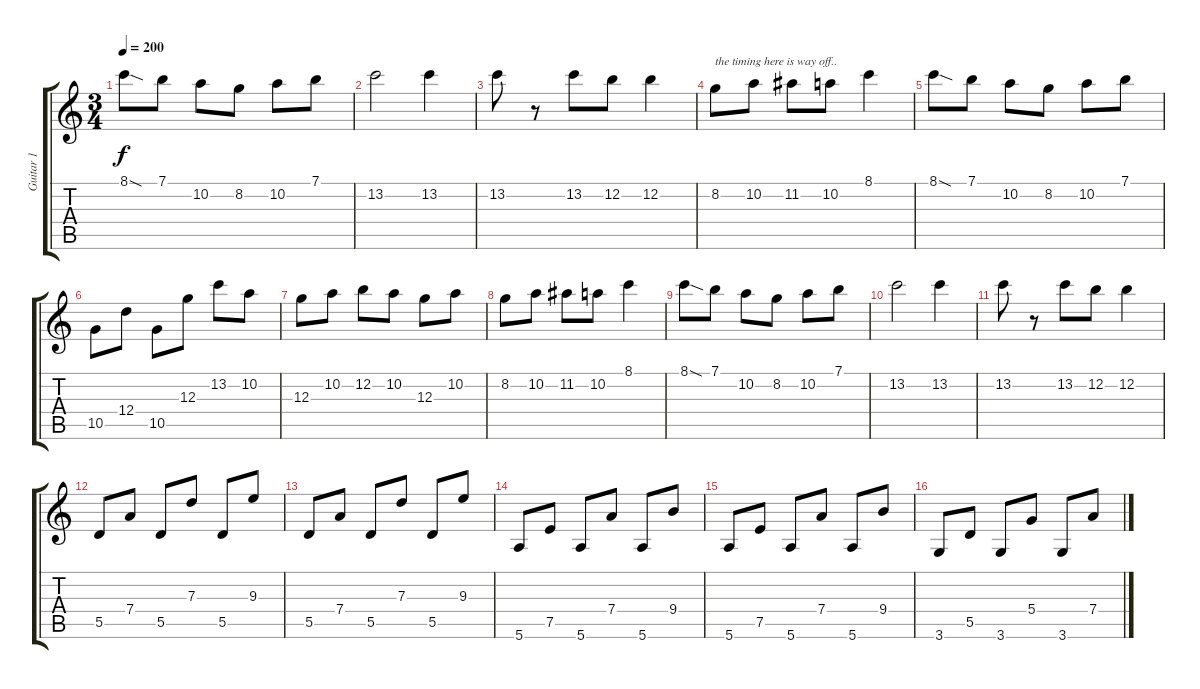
\track ("Guitar 1" "Guitar 1") {instrument distortionguitar}
\staff {score tabs}
\tuning (E4 B3 G3 D3 A2 E2) {hide}
\ts (3 4)
\tempo 200
\clef g2
\ks c
8.1{sod}.8{dy f} 7.1.8 10.2.8 8.2.8 10.2.8 7.1.8 |
13.2.2 13.2.4 |
13.2.8 r.8 13.2.8 12.2.8 12.2.4 |
8.2.8{txt "the timing here is way off.."} 10.2.8 11.2.8 10.2.8 8.1.4 |
8.1{sod}.8 7.1.8 10.2.8 8.2.8 10.2.8 7.1.8 |
10.5.8 12.4.8 10.5.8 12.3.8 13.2.8 10.2.8 |
12.3.8 10.2.8 12.2.8 10.2.8 12.3.8 10.2.8 |
8.2.8 10.2.8 11.2.8 10.2.8 8.1.4 |
8.1{sod}.8 7.1.8 10.2.8 8.2.8 10.2.8 7.1.8 |
13.2.2 13.2.4 |
13.2.8 r.8 13.2.8 12.2.8 12.2.4 |
5.5.8 7.4.8 5.5.8 7.3.8 5.5.8 9.3.8 |
5.5.8 7.4.8 5.5.8 7.3.8 5.5.8 9.3.8 |
5.6.8 7.5.8 5.6.8 7.4.8 5.6.8 9.4.8 |
5.6.8 7.5.8 5.6.8 7.4.8 5.6.8 9.4.8 |
3.6.8 5.5.8 3.6.8 5.4.8 3.6.8 7.4.8
